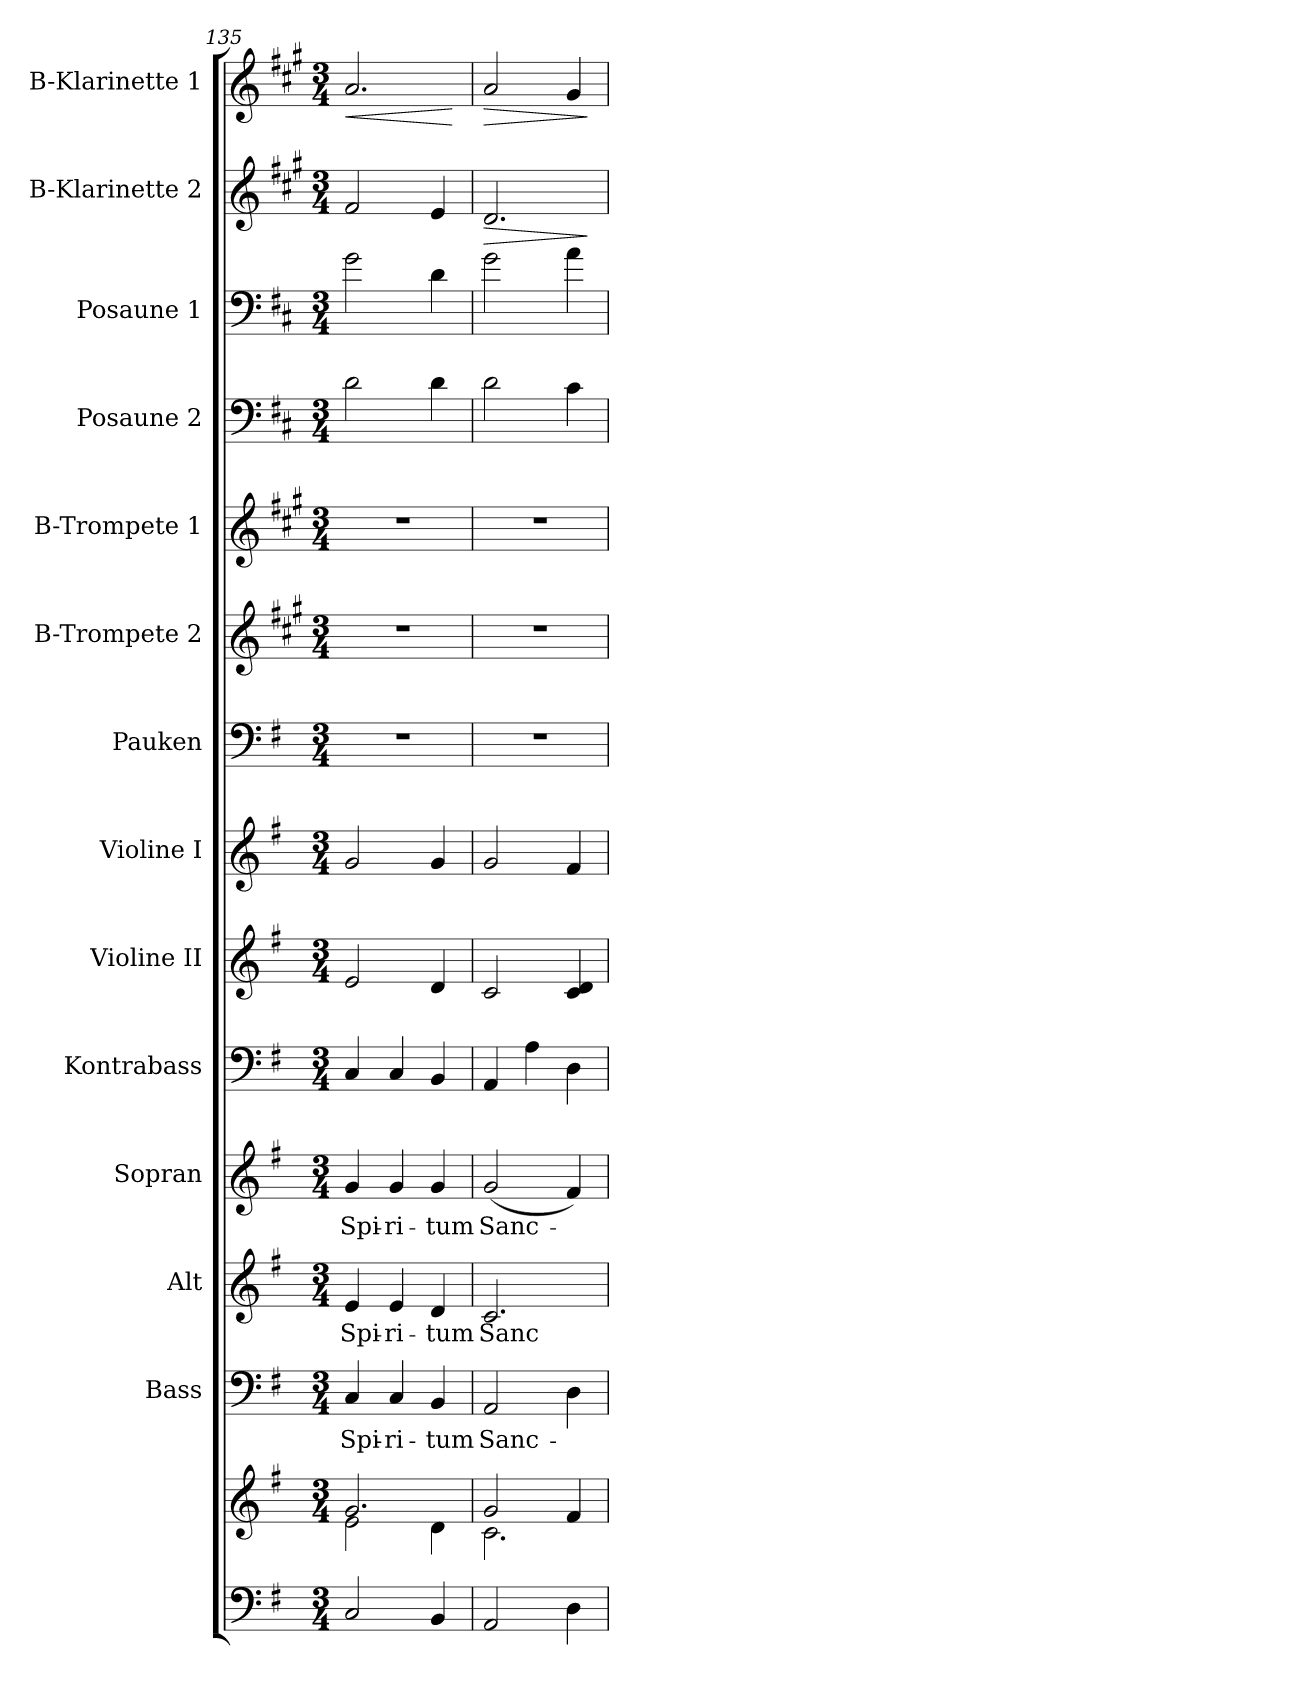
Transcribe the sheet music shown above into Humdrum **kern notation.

**kern	**kern	**kern	**text	**kern	**text	**kern	**text	**kern	**kern	**kern	**kern	**kern	**kern	**kern	**kern	**kern	**dynam	**kern	**dynam
*part14	*part14	*part13	*part13	*part12	*part12	*part11	*part11	*part10	*part9	*part8	*part7	*part6	*part5	*part4	*part3	*part2	*part2	*part1	*part1
*staff15	*staff14	*staff13	*staff13	*staff12	*staff12	*staff11	*staff11	*staff10	*staff9	*staff8	*staff7	*staff6	*staff5	*staff4	*staff3	*staff2	*staff2	*staff1	*staff1
*	*	*I"Bass	*	*I"Alt	*	*I"Sopran	*	*I"Kontrabass	*I"Violine II	*I"Violine I	*I"Pauken	*I"B-Trompete 2	*I"B-Trompete 1	*I"Posaune 2	*I"Posaune 1	*I"B-Klarinette 2	*	*I"B-Klarinette 1	*
*	*	*I'B.	*	*I'A.	*	*I'S.	*	*I'Kb.	*I'Vl. II	*I'Vl. I	*I'Pk.	*I'B Trp. 2	*I'B Trp. 1	*I'Pos. 2	*I'Pos. 1	*I'B Kl. 2	*	*I'B Kl. 1	*
*clefF4	*clefG2	*clefF4	*	*clefG2	*	*clefG2	*	*clefF4	*clefG2	*clefG2	*clefF4	*clefG2	*clefG2	*clefF4	*clefF4	*clefG2	*	*clefG2	*
*	*	*	*	*	*	*	*	*ITrd7c12	*	*	*	*ITrd1c2	*ITrd1c2	*ITrd4c7	*ITrd4c7	*ITrd1c2	*	*ITrd1c2	*
*k[f#]	*k[f#]	*k[f#]	*	*k[f#]	*	*k[f#]	*	*k[f#]	*k[f#]	*k[f#]	*k[f#]	*k[f#]	*k[f#]	*k[f#]	*k[f#]	*k[f#]	*	*k[f#]	*
*G:	*G:	*G:	*	*G:	*	*G:	*	*G:	*G:	*G:	*G:	*G:	*G:	*G:	*G:	*G:	*	*G:	*
*M3/4	*M3/4	*M3/4	*	*M3/4	*	*M3/4	*	*M3/4	*M3/4	*M3/4	*M3/4	*M3/4	*M3/4	*M3/4	*M3/4	*M3/4	*	*M3/4	*
=135	=135	=135	=135	=135	=135	=135	=135	=135	=135	=135	=135	=135	=135	=135	=135	=135	=135	=135	=135
*	*^	*	*	*	*	*	*	*	*	*	*	*	*	*	*	*	*	*	*
!	!	!	!	!LO:LY:b	!	!LO:LY:b	!	!LO:LY:b	!	!	!	!	!	!	!	!	!	!	!	!LO:HP:b
2C/	2.g/	2e\	4C/	Spi-	4e/	Spi-	4g/	Spi-	4CC/	2e/	2g/	2.r	2.r	2.r	2G\	2c\	2e/	.	2.g/	<
!	!	!	!	!LO:LY:b	!	!LO:LY:b	!	!LO:LY:b	!	!	!	!	!	!	!	!	!	!	!	!
.	.	.	4C/	-ri-	4e/	-ri-	4g/	-ri-	4CC/	.	.	.	.	.	.	.	.	.	.	.
!	!	!	!	!LO:LY:b	!	!LO:LY:b	!	!LO:LY:b	!	!	!	!	!	!	!	!	!	!	!	!
4BB/	.	4d\	4BB/	-tum	4d/	-tum	4g/	-tum	4BBB/	4d/	4g/	.	.	.	4G\	4G\	4d/	.	.	.
*	*v	*v	*	*	*	*	*	*	*	*	*	*	*	*	*	*	*	*	*	*
.	.	.	.	.	.	.	.	.	.	.	.	.	.	.	.	.	.	.	[
=136	=136	=136	=136	=136	=136	=136	=136	=136	=136	=136	=136	=136	=136	=136	=136	=136	=136	=136	=136
*	*^	*	*	*	*	*	*	*	*	*	*	*	*	*	*	*	*	*	*
!	!	!	!	!LO:LY:b	!	!LO:LY:b	!	!LO:LY:b	!	!	!	!	!	!	!	!	!	!LO:HP:b	!	!LO:HP:b
2AA/	2g/	2.c\	2AA/	Sanc-	2.c/	Sanc-	(<2g/	Sanc-	4AAA/	2c/	2g/	2.r	2.r	2.r	2G\	2c\	2.c/	>	2g/	>
.	.	.	.	.	.	.	.	.	4AA\	.	.	.	.	.	.	.	.	.	.	.
4D\	4f#/	.	4D\	.	.	.	4f#/)	.	4DD\	4c/ 4d/	4f#/	.	.	.	4F#\	4d\	.	.	4f#/	.
*	*v	*v	*	*	*	*	*	*	*	*	*	*	*	*	*	*	*	*	*	*
.	.	.	.	.	.	.	.	.	.	.	.	.	.	.	.	.	]	.	]
=	=	=	=	=	=	=	=	=	=	=	=	=	=	=	=	=	=	=	=
*-	*-	*-	*-	*-	*-	*-	*-	*-	*-	*-	*-	*-	*-	*-	*-	*-	*-	*-	*-
